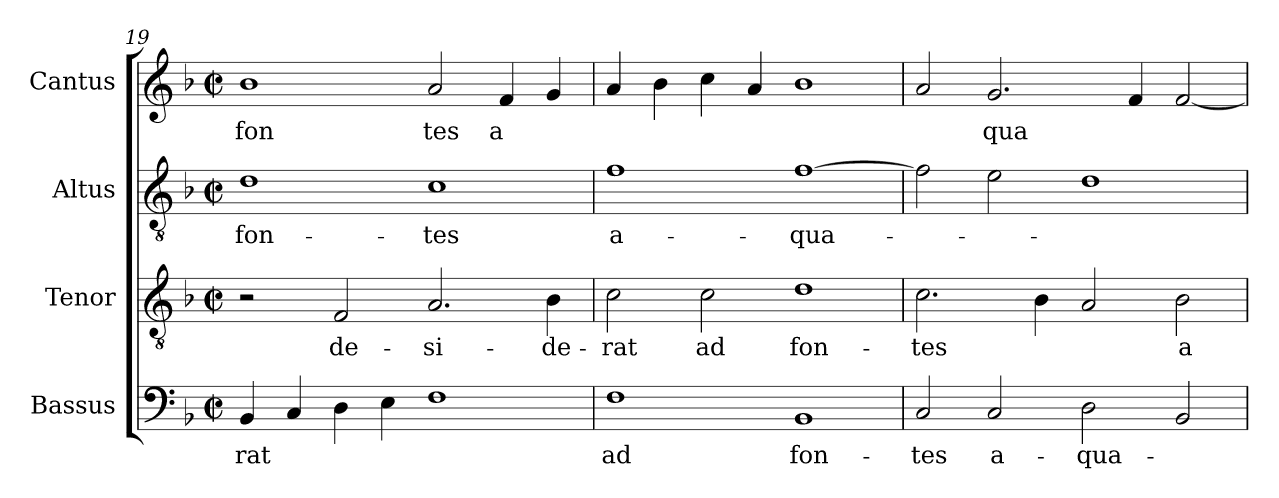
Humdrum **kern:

**kern	**text	**kern	**text	**kern	**text	**kern	**text
*part4	*part4	*part3	*part3	*part2	*part2	*part1	*part1
*staff4	*staff4	*staff3	*staff3	*staff2	*staff2	*staff1	*staff1
*I"Bassus	*	*I"Tenor	*	*I"Altus	*	*I"Cantus	*
!!LO:LB:g=z
*clefF4	*	*clefGv2	*	*clefGv2	*	*clefG2	*
*k[b-]	*	*k[b-]	*	*k[b-]	*	*k[b-]	*
*F:	*	*F:	*	*F:	*	*F:	*
*M2/2	*	*M2/2	*	*M2/2	*	*M2/2	*
*met(c|)	*	*met(c|)	*	*met(c|)	*	*met(c|)	*
=19	=19	=19	=19	=19	=19	=19	=19
!	!LO:LY:b	!	!	!	!LO:LY:b:cj	!	!LO:LY:b:cj
4BB-/	-rat	2r	.	1d	fon-	1b-	fon
4C/	.	.	.	.	.	.	.
!	!	!	!LO:LY:b:cj	!	!	!	!
4D\	.	2F/	de-	.	.	.	.
4E\	.	.	.	.	.	.	.
!	!	!	!LO:LY:b:cj	!	!LO:LY:b:cj	!	!LO:LY:b:cj
1F	.	2.A/	-si-	1c	-tes	2a/	tes
!	!	!	!	!	!	!	!LO:LY:b:cj
.	.	.	.	.	.	4f/	a
!	!	!	!LO:LY:b:cj	!	!	!	!
.	.	4B-\	-de-	.	.	4g/	.
=20	=20	=20	=20	=20	=20	=20	=20
!	!LO:LY:b:cj	!	!LO:LY:b:cj	!	!LO:LY:b:cj	!	!
1F	ad	2c\	-rat	1f	a-	4a/	.
.	.	.	.	.	.	4b-\	.
!	!	!	!LO:LY:b:cj	!	!	!	!
.	.	2c\	ad	.	.	4cc\	.
.	.	.	.	.	.	4a/	.
!	!LO:LY:b:cj	!	!LO:LY:b:cj	!	!LO:LY:b	!	!
1BB-	fon-	1d	fon-	[>1f	-qua-	1b-	.
=21	=21	=21	=21	=21	=21	=21	=21
!	!LO:LY:b:cj	!	!LO:LY:b	!	!	!	!
2C/	-tes	2.c\	-tes	2f\]	.	2a/	.
!	!LO:LY:b:cj	!	!	!	!	!	!LO:LY:b
2C/	a-	.	.	2e\	.	2.g/	qua
.	.	4B-\	.	.	.	.	.
!	!LO:LY:b	!	!	!	!	!	!
2D\	-qua-	2A/	.	1d	.	.	.
.	.	.	.	.	.	4f/	.
!	!	!	!LO:LY:b:cj	!	!	!	!
2BB-/	.	2B-\	a-	.	.	[<2f/	.
=	=	=	=	=	=	=	=
*-	*-	*-	*-	*-	*-	*-	*-
